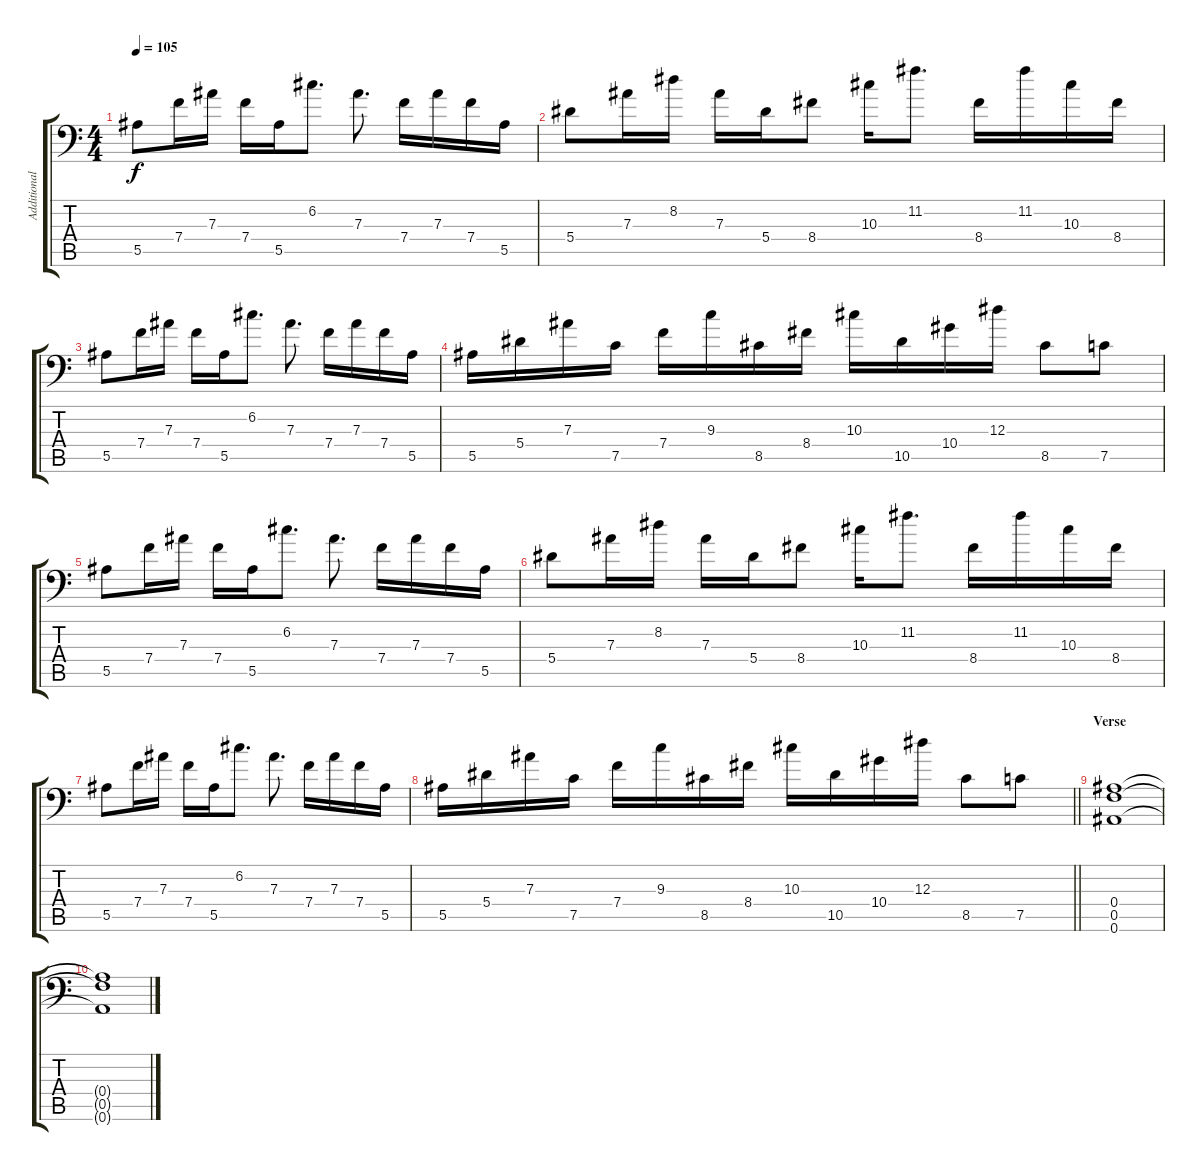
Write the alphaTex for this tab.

\track ("Additional Guitar (Rythm)" "Additional") {instrument distortionguitar}
\staff {score tabs}
\tuning (C4 G3 Eb3 Bb2 F2 Bb1) {hide}
\ts (4 4)
\tempo 105
\clef f4
\ks c
5.5.8{dy f} 7.4.16 7.3.16 7.4.16 5.5.16 6.2.8{d} 7.3.8{d} 7.4.16 7.3.16 7.4.16 5.5.16 |
5.4.8 7.3.16 8.2.16 7.3.16 5.4.16 8.4.8 10.3.16 11.2.8{d} 8.4.16 11.2.16 10.3.16 8.4.16 |
5.5.8 7.4.16 7.3.16 7.4.16 5.5.16 6.2.8{d} 7.3.8{d} 7.4.16 7.3.16 7.4.16 5.5.16 |
5.5.16 5.4.16 7.3.16 7.5.16 7.4.16 9.3.16 8.5.16 8.4.16 10.3.16 10.5.16 10.4.16 12.3.16 8.5.8 7.5.8 |
5.5.8 7.4.16 7.3.16 7.4.16 5.5.16 6.2.8{d} 7.3.8{d} 7.4.16 7.3.16 7.4.16 5.5.16 |
5.4.8 7.3.16 8.2.16 7.3.16 5.4.16 8.4.8 10.3.16 11.2.8{d} 8.4.16 11.2.16 10.3.16 8.4.16 |
5.5.8 7.4.16 7.3.16 7.4.16 5.5.16 6.2.8{d} 7.3.8{d} 7.4.16 7.3.16 7.4.16 5.5.16 |
\barLineRight lightlight
5.5.16 5.4.16 7.3.16 7.5.16 7.4.16 9.3.16 8.5.16 8.4.16 10.3.16 10.5.16 10.4.16 12.3.16 8.5.8 7.5.8 |
\section ("" "Verse")
(0.4 0.5 0.6).1{instrument distortionguitar} |
(0.4{t} 0.5{t} 0.6{t}).1
